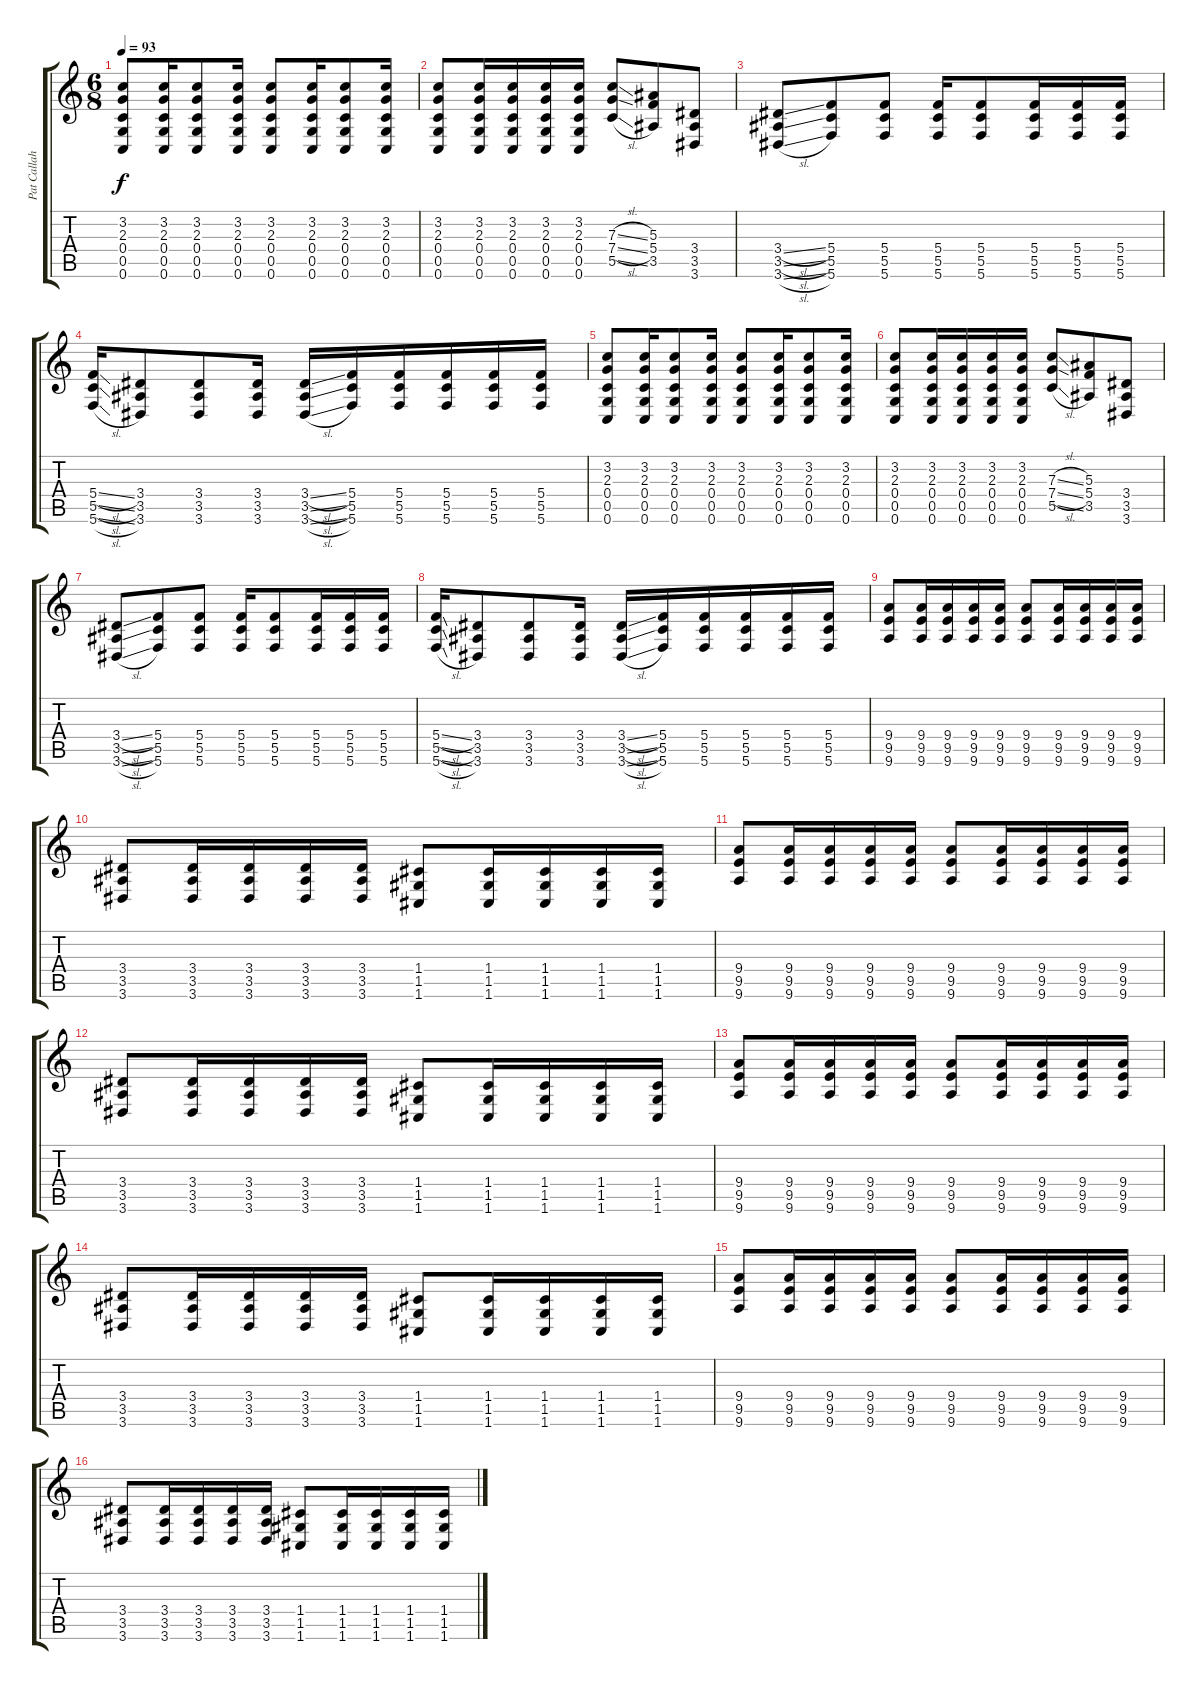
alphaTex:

\track ("Pat Callahan [Rythm Guitar]" "Pat Callah") {instrument electricguitarclean}
\staff {score tabs}
\tuning (D4 A3 F3 C3 G2 C2) {hide}
\ts (6 8)
\tempo 93
\clef g2
\ks c
(3.2 2.3 0.4 0.5 0.6).8{dy f instrument distortionguitar} (3.2 2.3 0.4 0.5 0.6).16 (3.2 2.3 0.4 0.5 0.6).8 (3.2 2.3 0.4 0.5 0.6).16 (3.2 2.3 0.4 0.5 0.6).8 (3.2 2.3 0.4 0.5 0.6).16 (3.2 2.3 0.4 0.5 0.6).8 (3.2 2.3 0.4 0.5 0.6).16 |
(3.2 2.3 0.4 0.5 0.6).8 (3.2 2.3 0.4 0.5 0.6).16 (3.2 2.3 0.4 0.5 0.6).16 (3.2 2.3 0.4 0.5 0.6).16 (3.2 2.3 0.4 0.5 0.6).16 (7.3{sl} 7.4{sl} 5.5{sl}).8 (5.3 5.4 3.5).8 (3.4 3.5 3.6).8 |
(3.4{sl} 3.5{sl} 3.6{sl}).8 (5.4 5.5 5.6).8 (5.4 5.5 5.6).8 (5.4 5.5 5.6).16 (5.4 5.5 5.6).8 (5.4 5.5 5.6).16 (5.4 5.5 5.6).16 (5.4 5.5 5.6).16 |
(5.4{sl} 5.5{sl} 5.6{sl}).16 (3.4 3.5 3.6).8 (3.4 3.5 3.6).8 (3.4 3.5 3.6).16 (3.4{sl} 3.5{sl} 3.6{sl}).16 (5.4 5.5 5.6).16 (5.4 5.5 5.6).16 (5.4 5.5 5.6).16 (5.4 5.5 5.6).16 (5.4 5.5 5.6).16 |
(3.2 2.3 0.4 0.5 0.6).8{instrument distortionguitar} (3.2 2.3 0.4 0.5 0.6).16 (3.2 2.3 0.4 0.5 0.6).8 (3.2 2.3 0.4 0.5 0.6).16 (3.2 2.3 0.4 0.5 0.6).8 (3.2 2.3 0.4 0.5 0.6).16 (3.2 2.3 0.4 0.5 0.6).8 (3.2 2.3 0.4 0.5 0.6).16 |
(3.2 2.3 0.4 0.5 0.6).8 (3.2 2.3 0.4 0.5 0.6).16 (3.2 2.3 0.4 0.5 0.6).16 (3.2 2.3 0.4 0.5 0.6).16 (3.2 2.3 0.4 0.5 0.6).16 (7.3{sl} 7.4{sl} 5.5{sl}).8 (5.3 5.4 3.5).8 (3.4 3.5 3.6).8 |
(3.4{sl} 3.5{sl} 3.6{sl}).8 (5.4 5.5 5.6).8 (5.4 5.5 5.6).8 (5.4 5.5 5.6).16 (5.4 5.5 5.6).8 (5.4 5.5 5.6).16 (5.4 5.5 5.6).16 (5.4 5.5 5.6).16 |
(5.4{sl} 5.5{sl} 5.6{sl}).16 (3.4 3.5 3.6).8 (3.4 3.5 3.6).8 (3.4 3.5 3.6).16 (3.4{sl} 3.5{sl} 3.6{sl}).16 (5.4 5.5 5.6).16 (5.4 5.5 5.6).16 (5.4 5.5 5.6).16 (5.4 5.5 5.6).16 (5.4 5.5 5.6).16 |
(9.4 9.5 9.6).8 (9.4 9.5 9.6).16 (9.4 9.5 9.6).16 (9.4 9.5 9.6).16 (9.4 9.5 9.6).16 (9.4 9.5 9.6).8 (9.4 9.5 9.6).16 (9.4 9.5 9.6).16 (9.4 9.5 9.6).16 (9.4 9.5 9.6).16 |
(3.4 3.5 3.6).8 (3.4 3.5 3.6).16 (3.4 3.5 3.6).16 (3.4 3.5 3.6).16 (3.4 3.5 3.6).16 (1.4 1.5 1.6).8 (1.4 1.5 1.6).16 (1.4 1.5 1.6).16 (1.4 1.5 1.6).16 (1.4 1.5 1.6).16 |
(9.4 9.5 9.6).8 (9.4 9.5 9.6).16 (9.4 9.5 9.6).16 (9.4 9.5 9.6).16 (9.4 9.5 9.6).16 (9.4 9.5 9.6).8 (9.4 9.5 9.6).16 (9.4 9.5 9.6).16 (9.4 9.5 9.6).16 (9.4 9.5 9.6).16 |
(3.4 3.5 3.6).8 (3.4 3.5 3.6).16 (3.4 3.5 3.6).16 (3.4 3.5 3.6).16 (3.4 3.5 3.6).16 (1.4 1.5 1.6).8 (1.4 1.5 1.6).16 (1.4 1.5 1.6).16 (1.4 1.5 1.6).16 (1.4 1.5 1.6).16 |
(9.4 9.5 9.6).8 (9.4 9.5 9.6).16 (9.4 9.5 9.6).16 (9.4 9.5 9.6).16 (9.4 9.5 9.6).16 (9.4 9.5 9.6).8 (9.4 9.5 9.6).16 (9.4 9.5 9.6).16 (9.4 9.5 9.6).16 (9.4 9.5 9.6).16 |
(3.4 3.5 3.6).8 (3.4 3.5 3.6).16 (3.4 3.5 3.6).16 (3.4 3.5 3.6).16 (3.4 3.5 3.6).16 (1.4 1.5 1.6).8 (1.4 1.5 1.6).16 (1.4 1.5 1.6).16 (1.4 1.5 1.6).16 (1.4 1.5 1.6).16 |
(9.4 9.5 9.6).8 (9.4 9.5 9.6).16 (9.4 9.5 9.6).16 (9.4 9.5 9.6).16 (9.4 9.5 9.6).16 (9.4 9.5 9.6).8 (9.4 9.5 9.6).16 (9.4 9.5 9.6).16 (9.4 9.5 9.6).16 (9.4 9.5 9.6).16 |
(3.4 3.5 3.6).8 (3.4 3.5 3.6).16 (3.4 3.5 3.6).16 (3.4 3.5 3.6).16 (3.4 3.5 3.6).16 (1.4 1.5 1.6).8 (1.4 1.5 1.6).16 (1.4 1.5 1.6).16 (1.4 1.5 1.6).16 (1.4 1.5 1.6).16
